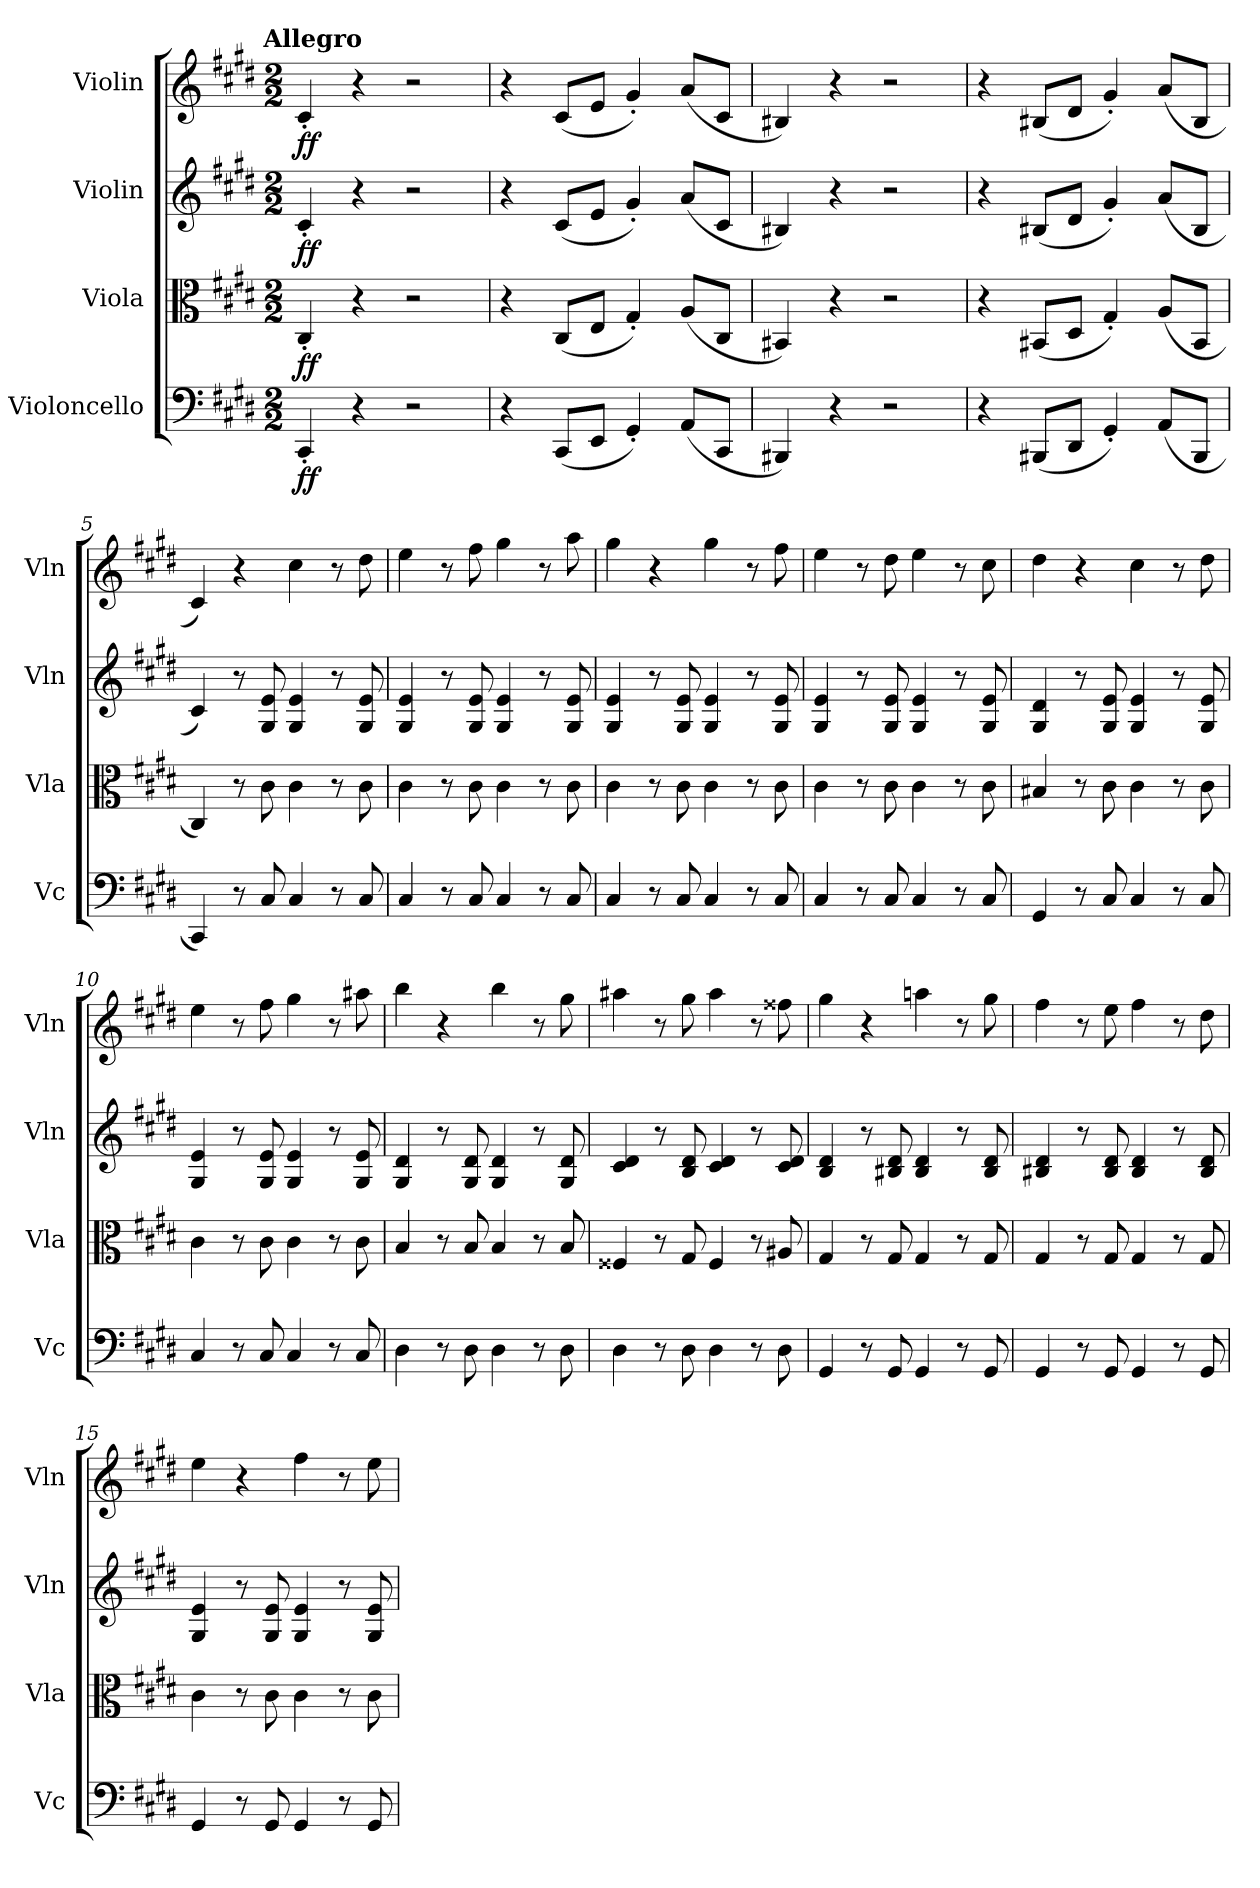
**kern	**dynam	**kern	**dynam	**kern	**dynam	**kern	**dynam
*part4	*part4	*part3	*part3	*part2	*part2	*part1	*part1
*staff4	*staff4	*staff3	*staff3	*staff2	*staff2	*staff1	*staff1
*I"Violoncello	*	*I"Viola	*	*I"Violin	*	*I"Violin	*
*I'Vc	*	*I'Vla	*	*I'Vln	*	*I'Vln	*
*clefF4	*	*clefC3	*	*clefG2	*	*clefG2	*
*k[f#c#g#d#]	*	*k[f#c#g#d#]	*	*k[f#c#g#d#]	*	*k[f#c#g#d#]	*
*c#:	*	*c#:	*	*c#:	*	*c#:	*
!!LO:TX:omd:t=Allegro
*M2/2	*	*M2/2	*	*M2/2	*	*M2/2	*
*MM240	*	*MM240	*	*MM240	*	*MM240	*
=	=	=	=	=	=	=	=
4CC#'/	ff	4C#'/	ff	4c#'/	ff	4c#'/	ff
4r	.	4r	.	4r	.	4r	.
2r	.	2r	.	2r	.	2r	.
=2	=2	=2	=2	=2	=2	=2	=2
4r	.	4r	.	4r	.	4r	.
(8CC#/L	.	(8C#/L	.	(8c#/L	.	(8c#/L	.
8EE/J	.	8E/J	.	8e/J	.	8e/J	.
4GG#'/)	.	4G#'/)	.	4g#'/)	.	4g#'/)	.
(8AA/L	.	(8A/L	.	(8a/L	.	(8a/L	.
8CC#/J	.	8C#/J	.	8c#/J	.	8c#/J	.
=3	=3	=3	=3	=3	=3	=3	=3
4BBB#X/)	.	4BB#X/)	.	4B#X/)	.	4B#X/)	.
4r	.	4r	.	4r	.	4r	.
2r	.	2r	.	2r	.	2r	.
=4	=4	=4	=4	=4	=4	=4	=4
4r	.	4r	.	4r	.	4r	.
(8BBB#X/L	.	(8BB#X/L	.	(8B#X/L	.	(8B#X/L	.
8DD#/J	.	8D#/J	.	8d#/J	.	8d#/J	.
4GG#'/)	.	4G#'/)	.	4g#'/)	.	4g#'/)	.
(8AA/L	.	(8A/L	.	(8a/L	.	(8a/L	.
8BBB#/J	.	8BB#/J	.	8B#/J	.	8B#/J	.
=5	=5	=5	=5	=5	=5	=5	=5
4CC#/)	.	4C#/)	.	4c#/)	.	4c#/)	.
8r	.	8r	.	8r	.	4r	.
8C#/	.	8c#\	.	8G#/ 8e/	.	.	.
4C#/	.	4c#\	.	4G#/ 4e/	.	4cc#\	.
8r	.	8r	.	8r	.	8r	.
8C#/	.	8c#\	.	8G#/ 8e/	.	8dd#\	.
=6	=6	=6	=6	=6	=6	=6	=6
4C#/	.	4c#\	.	4G#/ 4e/	.	4ee\	.
8r	.	8r	.	8r	.	8r	.
8C#/	.	8c#\	.	8G#/ 8e/	.	8ff#\	.
4C#/	.	4c#\	.	4G#/ 4e/	.	4gg#\	.
8r	.	8r	.	8r	.	8r	.
8C#/	.	8c#\	.	8G#/ 8e/	.	8aa\	.
=7	=7	=7	=7	=7	=7	=7	=7
4C#/	.	4c#\	.	4G#/ 4e/	.	4gg#\	.
8r	.	8r	.	8r	.	4r	.
8C#/	.	8c#\	.	8G#/ 8e/	.	.	.
4C#/	.	4c#\	.	4G#/ 4e/	.	4gg#\	.
8r	.	8r	.	8r	.	8r	.
8C#/	.	8c#\	.	8G#/ 8e/	.	8ff#\	.
=8	=8	=8	=8	=8	=8	=8	=8
4C#/	.	4c#\	.	4G#/ 4e/	.	4ee\	.
8r	.	8r	.	8r	.	8r	.
8C#/	.	8c#\	.	8G#/ 8e/	.	8dd#\	.
4C#/	.	4c#\	.	4G#/ 4e/	.	4ee\	.
8r	.	8r	.	8r	.	8r	.
8C#/	.	8c#\	.	8G#/ 8e/	.	8cc#\	.
=9	=9	=9	=9	=9	=9	=9	=9
4GG#/	.	4B#X/	.	4G#/ 4d#/	.	4dd#\	.
8r	.	8r	.	8r	.	4r	.
8C#/	.	8c#\	.	8G#/ 8e/	.	.	.
4C#/	.	4c#\	.	4G#/ 4e/	.	4cc#\	.
8r	.	8r	.	8r	.	8r	.
8C#/	.	8c#\	.	8G#/ 8e/	.	8dd#\	.
=10	=10	=10	=10	=10	=10	=10	=10
4C#/	.	4c#\	.	4G#/ 4e/	.	4ee\	.
8r	.	8r	.	8r	.	8r	.
8C#/	.	8c#\	.	8G#/ 8e/	.	8ff#\	.
4C#/	.	4c#\	.	4G#/ 4e/	.	4gg#\	.
8r	.	8r	.	8r	.	8r	.
8C#/	.	8c#\	.	8G#/ 8e/	.	8aa#X\	.
=11	=11	=11	=11	=11	=11	=11	=11
4D#\	.	4B/	.	4G#/ 4d#/	.	4bb\	.
8r	.	8r	.	8r	.	4r	.
8D#\	.	8B/	.	8G#/ 8d#/	.	.	.
4D#\	.	4B/	.	4G#/ 4d#/	.	4bb\	.
8r	.	8r	.	8r	.	8r	.
8D#\	.	8B/	.	8G#/ 8d#/	.	8gg#\	.
=12	=12	=12	=12	=12	=12	=12	=12
4D#\	.	4F##X/	.	4c#/ 4d#/	.	4aa#X\	.
8r	.	8r	.	8r	.	8r	.
8D#\	.	8G#/	.	8B/ 8d#/	.	8gg#\	.
4D#\	.	4F##/	.	4c#/ 4d#/	.	4aa#\	.
8r	.	8r	.	8r	.	8r	.
8D#\	.	8A#X/	.	8c#/ 8d#/	.	8ff##X\	.
=13	=13	=13	=13	=13	=13	=13	=13
4GG#/	.	4G#/	.	4B/ 4d#/	.	4gg#\	.
8r	.	8r	.	8r	.	4r	.
8GG#/	.	8G#/	.	8B#X/ 8d#/	.	.	.
4GG#/	.	4G#/	.	4B#/ 4d#/	.	4aan\	.
8r	.	8r	.	8r	.	8r	.
8GG#/	.	8G#/	.	8B#/ 8d#/	.	8gg#\	.
=14	=14	=14	=14	=14	=14	=14	=14
4GG#/	.	4G#/	.	4B#X/ 4d#/	.	4ff#\	.
8r	.	8r	.	8r	.	8r	.
8GG#/	.	8G#/	.	8B#/ 8d#/	.	8ee\	.
4GG#/	.	4G#/	.	4B#/ 4d#/	.	4ff#\	.
8r	.	8r	.	8r	.	8r	.
8GG#/	.	8G#/	.	8B#/ 8d#/	.	8dd#\	.
=15	=15	=15	=15	=15	=15	=15	=15
4GG#/	.	4c#\	.	4G#/ 4e/	.	4ee\	.
8r	.	8r	.	8r	.	4r	.
8GG#/	.	8c#\	.	8G#/ 8e/	.	.	.
4GG#/	.	4c#\	.	4G#/ 4e/	.	4ff#\	.
8r	.	8r	.	8r	.	8r	.
8GG#/	.	8c#\	.	8G#/ 8e/	.	8ee\	.
=	=	=	=	=	=	=	=
*-	*-	*-	*-	*-	*-	*-	*-
